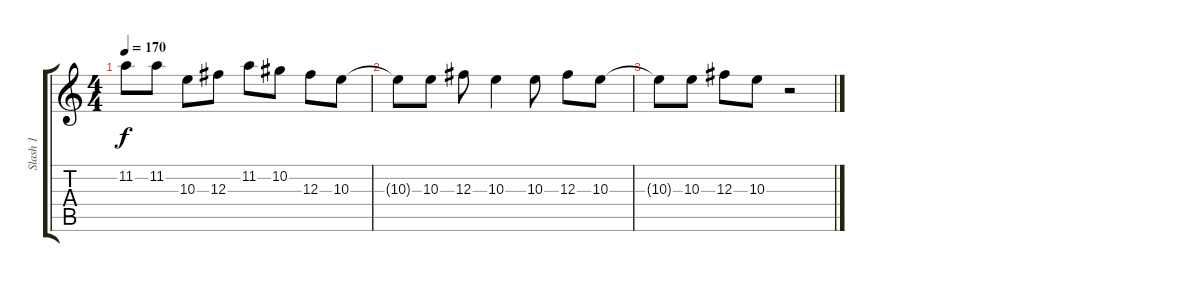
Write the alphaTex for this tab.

\track ("Slash 1" "Slash 1") {instrument distortionguitar}
\staff {score tabs}
\tuning (Eb4 Bb3 Gb3 Db3 Ab2 Eb2) {hide}
\ts (4 4)
\tempo 170
\clef g2
\ks c
11.2{t}.8{dy f} 11.2.8 10.3.8 12.3.8 11.2.8 10.2.8 12.3.8 10.3.8 |
10.3{t}.8 10.3.8 12.3.8 10.3.4 10.3.8 12.3.8 10.3.8 |
10.3{t}.8 10.3.8 12.3.8 10.3.8 r.2
